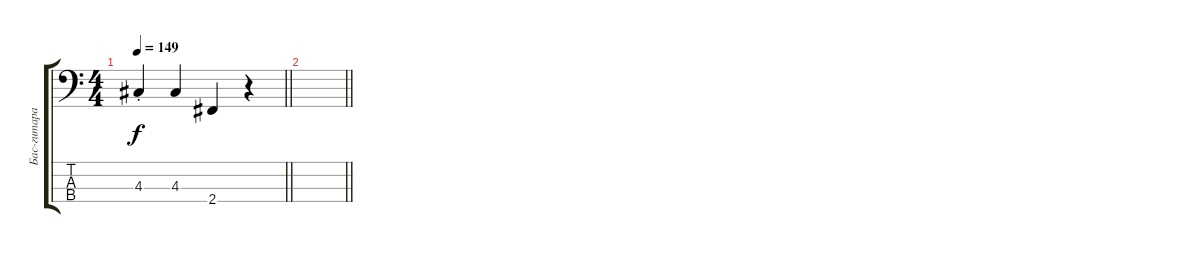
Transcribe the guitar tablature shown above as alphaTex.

\track ("Бас-гитара" "Бас-гитара") {instrument electricbassfinger}
\staff {score tabs}
\tuning (G2 D2 A1 E1) {hide}
\ts (4 4)
\tempo 149
\clef f4
\barLineRight lightlight
\ks c
4.3{st}.4{dy f} 4.3.4 2.4.4 r.4 |
\barLineRight lightlight
